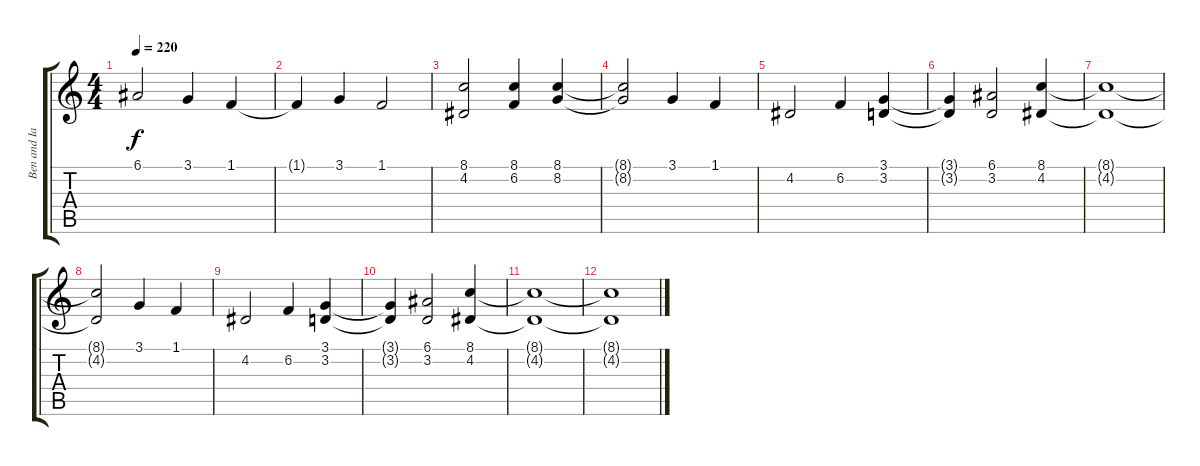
\track ("Ben and Ian" "Ben and Ia") {instrument electricgrandpiano}
\staff {score tabs}
\tuning (E4 B3 G3 D3 A2 E2) {hide}
\ts (4 4)
\tempo 220
\clef g2
\ks c
6.1{t}.2{dy f} 3.1.4 1.1.4 |
1.1{t}.4 3.1.4 1.1.2 |
(8.1 4.2).2 (8.1 6.2).4 (8.1 8.2).4 |
(8.1{t} 8.2{t}).2 3.1.4 1.1.4 |
4.2.2 6.2.4 (3.1 3.2).4 |
(3.1{t} 3.2{t}).4 (6.1 3.2).2 (8.1 4.2).4 |
(8.1{t} 4.2{t}).1 |
(8.1{t} 4.2{t}).2 3.1.4 1.1.4 |
4.2.2 6.2.4 (3.1 3.2).4 |
(3.1{t} 3.2{t}).4 (6.1 3.2).2 (8.1 4.2).4 |
(8.1{t} 4.2{t}).1 |
(8.1{t} 4.2{t}).1
